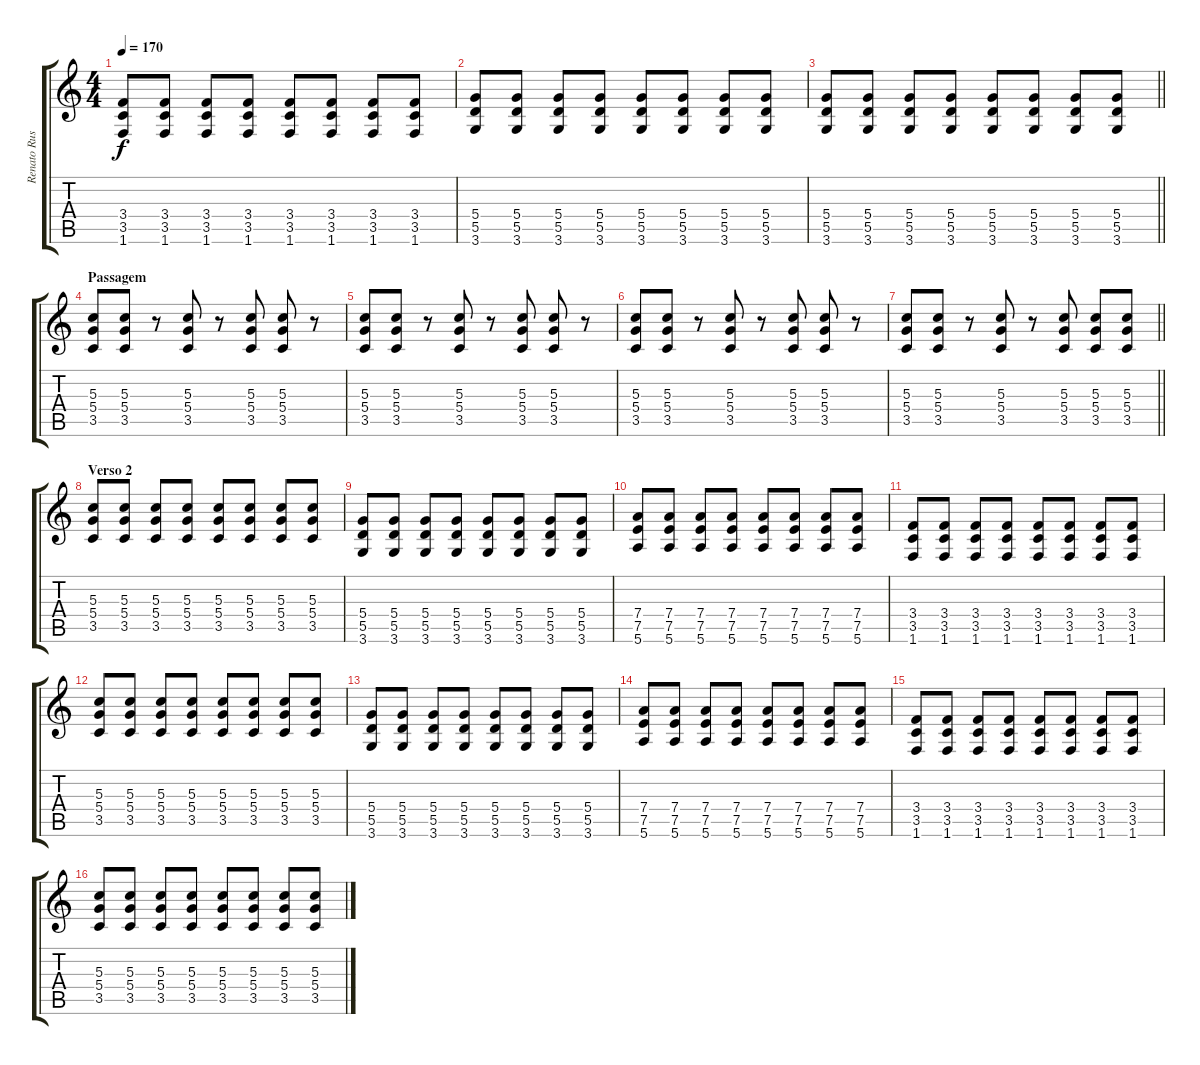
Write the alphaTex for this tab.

\track ("Renato Russo" "Renato Rus") {instrument electricguitarclean}
\staff {score tabs}
\tuning (E4 B3 G3 D3 A2 E2) {hide}
\ts (4 4)
\tempo 170
\clef g2
\ks c
(3.4 3.5 1.6).8{dy f} (3.4 3.5 1.6).8 (3.4 3.5 1.6).8 (3.4 3.5 1.6).8 (3.4 3.5 1.6).8 (3.4 3.5 1.6).8 (3.4 3.5 1.6).8 (3.4 3.5 1.6).8 |
(5.4 5.5 3.6).8 (5.4 5.5 3.6).8 (5.4 5.5 3.6).8 (5.4 5.5 3.6).8 (5.4 5.5 3.6).8 (5.4 5.5 3.6).8 (5.4 5.5 3.6).8 (5.4 5.5 3.6).8 |
\barLineRight lightlight
(5.4 5.5 3.6).8 (5.4 5.5 3.6).8 (5.4 5.5 3.6).8 (5.4 5.5 3.6).8 (5.4 5.5 3.6).8 (5.4 5.5 3.6).8 (5.4 5.5 3.6).8 (5.4 5.5 3.6).8 |
\section ("" "Passagem")
(5.3 5.4 3.5).8 (5.3 5.4 3.5).8 r.8 (5.3 5.4 3.5).8 r.8 (5.3 5.4 3.5).8 (5.3 5.4 3.5).8 r.8 |
(5.3 5.4 3.5).8 (5.3 5.4 3.5).8 r.8 (5.3 5.4 3.5).8 r.8 (5.3 5.4 3.5).8 (5.3 5.4 3.5).8 r.8 |
(5.3 5.4 3.5).8 (5.3 5.4 3.5).8 r.8 (5.3 5.4 3.5).8 r.8 (5.3 5.4 3.5).8 (5.3 5.4 3.5).8 r.8 |
\barLineRight lightlight
(5.3 5.4 3.5).8 (5.3 5.4 3.5).8 r.8 (5.3 5.4 3.5).8 r.8 (5.3 5.4 3.5).8 (5.3 5.4 3.5).8 (5.3 5.4 3.5).8 |
\section ("" "Verso 2")
(5.3 5.4 3.5).8 (5.3 5.4 3.5).8 (5.3 5.4 3.5).8 (5.3 5.4 3.5).8 (5.3 5.4 3.5).8 (5.3 5.4 3.5).8 (5.3 5.4 3.5).8 (5.3 5.4 3.5).8 |
(5.4 5.5 3.6).8 (5.4 5.5 3.6).8 (5.4 5.5 3.6).8 (5.4 5.5 3.6).8 (5.4 5.5 3.6).8 (5.4 5.5 3.6).8 (5.4 5.5 3.6).8 (5.4 5.5 3.6).8 |
(7.4 7.5 5.6).8 (7.4 7.5 5.6).8 (7.4 7.5 5.6).8 (7.4 7.5 5.6).8 (7.4 7.5 5.6).8 (7.4 7.5 5.6).8 (7.4 7.5 5.6).8 (7.4 7.5 5.6).8 |
(3.4 3.5 1.6).8 (3.4 3.5 1.6).8 (3.4 3.5 1.6).8 (3.4 3.5 1.6).8 (3.4 3.5 1.6).8 (3.4 3.5 1.6).8 (3.4 3.5 1.6).8 (3.4 3.5 1.6).8 |
(5.3 5.4 3.5).8 (5.3 5.4 3.5).8 (5.3 5.4 3.5).8 (5.3 5.4 3.5).8 (5.3 5.4 3.5).8 (5.3 5.4 3.5).8 (5.3 5.4 3.5).8 (5.3 5.4 3.5).8 |
(5.4 5.5 3.6).8 (5.4 5.5 3.6).8 (5.4 5.5 3.6).8 (5.4 5.5 3.6).8 (5.4 5.5 3.6).8 (5.4 5.5 3.6).8 (5.4 5.5 3.6).8 (5.4 5.5 3.6).8 |
(7.4 7.5 5.6).8 (7.4 7.5 5.6).8 (7.4 7.5 5.6).8 (7.4 7.5 5.6).8 (7.4 7.5 5.6).8 (7.4 7.5 5.6).8 (7.4 7.5 5.6).8 (7.4 7.5 5.6).8 |
(3.4 3.5 1.6).8 (3.4 3.5 1.6).8 (3.4 3.5 1.6).8 (3.4 3.5 1.6).8 (3.4 3.5 1.6).8 (3.4 3.5 1.6).8 (3.4 3.5 1.6).8 (3.4 3.5 1.6).8 |
(5.3 5.4 3.5).8 (5.3 5.4 3.5).8 (5.3 5.4 3.5).8 (5.3 5.4 3.5).8 (5.3 5.4 3.5).8 (5.3 5.4 3.5).8 (5.3 5.4 3.5).8 (5.3 5.4 3.5).8
